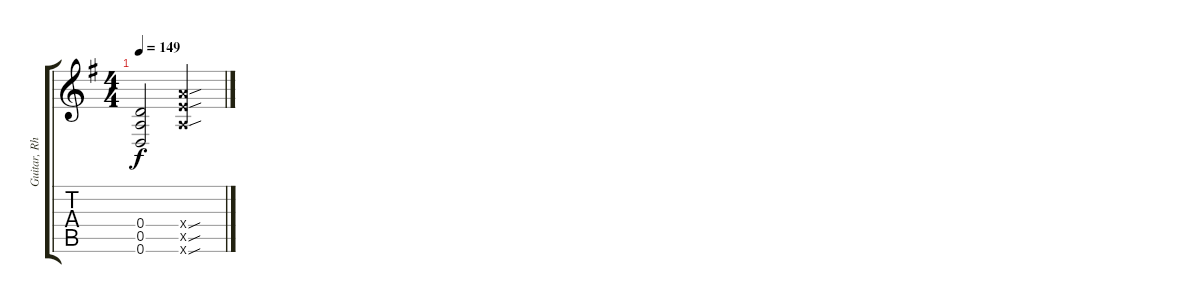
\track ("Guitar, Rhythm" "Guitar, Rh") {instrument distortionguitar}
\staff {score tabs}
\tuning (E4 B3 G3 D3 A2 D2) {hide}
\ts (4 4)
\tempo 149
\clef g2
\ks g
(0.4 0.5 0.6).2{dy f} (7.4{sou x} 7.5{sou x} 7.6{sou x}).2
